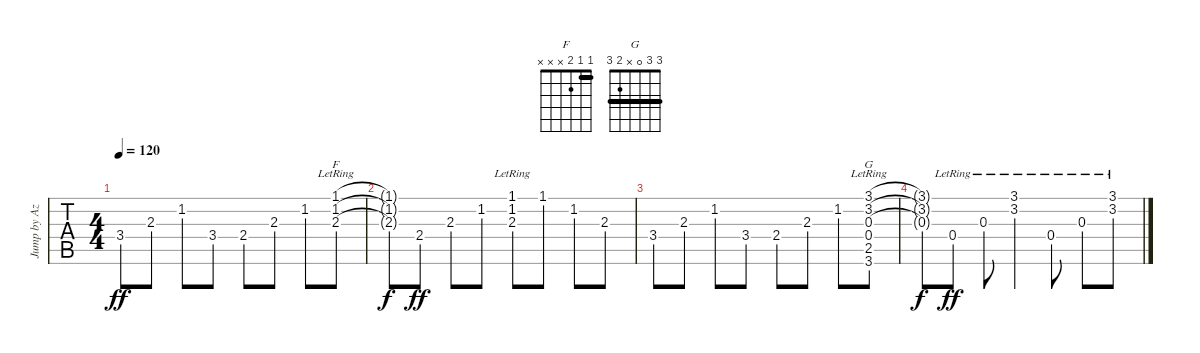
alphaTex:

\track ("Jump by Aztec Camera" "Jump by Az") {instrument acousticguitarnylon}
\staff {tabs}
\tuning (E4 B3 G3 D3 A2 E2) {hide}
\chord ("F" 1 1 2 x x x) {barre 1}
\chord ("G" 3 3 0 x 2 3) {barre 3}
\ts (4 4)
\tempo 120
\clef g2
\ks c
3.4.8{dy ff} 2.3.8 1.2.8 3.4.8 2.4.8 2.3.8 1.2.8 (1.1{lr} 1.2{lr} 2.3{lr}).8{ch "F"} |
(1.1{t} 1.2{t} 2.3{t}).8{dy f} 2.4.8{dy ff} 2.3.8 1.2.8 (1.1{lr} 1.2{lr} 2.3{lr}).8 1.1.8 1.2.8 2.3.8 |
3.4.8 2.3.8 1.2.8 3.4.8 2.4.8 2.3.8 1.2.8 (3.1{lr} 3.2{lr} 0.3{lr} 0.4{lr} 2.5{lr} 3.6{lr}).8{ch "G"} |
(3.1{t} 3.2{t} 0.3{t}).8{dy f} 0.4{lr}.8{dy ff} 0.3{lr}.8 (3.1{lr} 3.2{lr}).4 0.4{lr}.8 0.3{lr}.8 (3.1{lr} 3.2{lr}).8
